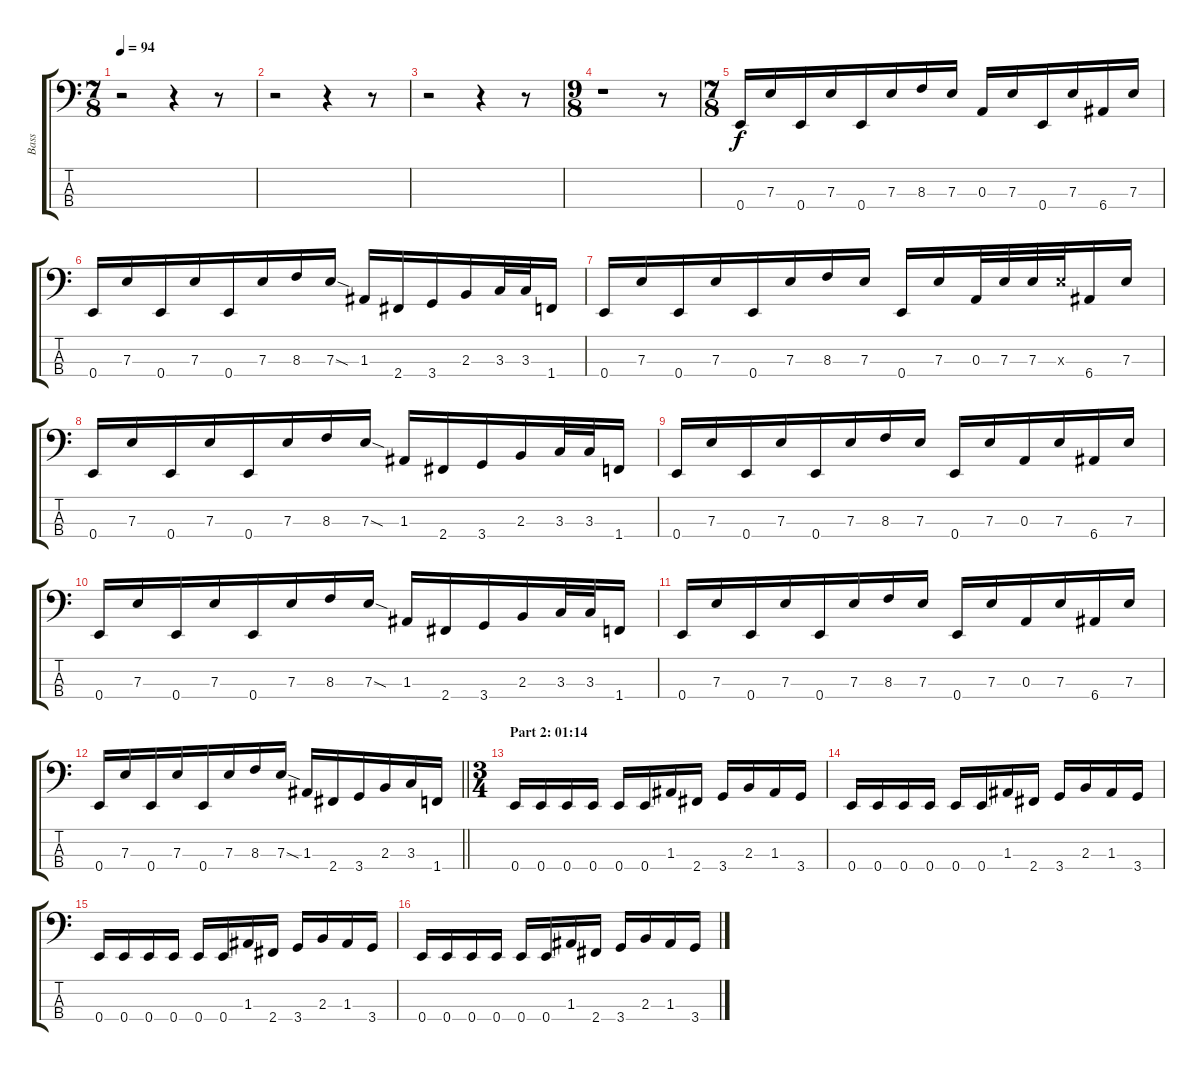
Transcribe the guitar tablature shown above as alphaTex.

\track ("Bass" "Bass") {instrument electricbasspick}
\staff {score tabs}
\tuning (G2 D2 A1 E1) {hide}
\ts (7 8)
\tempo 94
\clef f4
\ks c
r.2{dy f} r.4 r.8 |
r.2 r.4 r.8 |
r.2 r.4 r.8 |
\ts (9 8)
r.1 r.8 |
\ts (7 8)
0.4.16 7.3.16 0.4.16 7.3.16 0.4.16 7.3.16 8.3.16 7.3.16 0.3.16 7.3.16 0.4.16 7.3.16 6.4.16 7.3.16 |
0.4.16 7.3.16 0.4.16 7.3.16 0.4.16 7.3.16 8.3.16 7.3{sod}.16 1.3.16 2.4.16 3.4.16 2.3.16 3.3.32 3.3.32 1.4.16 |
0.4.16 7.3.16 0.4.16 7.3.16 0.4.16 7.3.16 8.3.16 7.3.16 0.4.16 7.3.16 0.3.32 7.3.32 7.3.32 7.3{x}.32 6.4.16 7.3.16 |
0.4.16 7.3.16 0.4.16 7.3.16 0.4.16 7.3.16 8.3.16 7.3{sod}.16 1.3.16 2.4.16 3.4.16 2.3.16 3.3.32 3.3.32 1.4.16 |
0.4.16 7.3.16 0.4.16 7.3.16 0.4.16 7.3.16 8.3.16 7.3.16 0.4.16 7.3.16 0.3.16 7.3.16 6.4.16 7.3.16 |
0.4.16 7.3.16 0.4.16 7.3.16 0.4.16 7.3.16 8.3.16 7.3{sod}.16 1.3.16 2.4.16 3.4.16 2.3.16 3.3.32 3.3.32 1.4.16 |
0.4.16 7.3.16 0.4.16 7.3.16 0.4.16 7.3.16 8.3.16 7.3.16 0.4.16 7.3.16 0.3.16 7.3.16 6.4.16 7.3.16 |
\barLineRight lightlight
0.4.16 7.3.16 0.4.16 7.3.16 0.4.16 7.3.16 8.3.16 7.3{sod}.16 1.3.16 2.4.16 3.4.16 2.3.16 3.3.16 1.4.16 |
\ts (3 4)
\section ("" "Part 2: 01:14")
0.4.16 0.4.16 0.4.16 0.4.16 0.4.16 0.4.16 1.3.16 2.4.16 3.4.16 2.3.16 1.3.16 3.4.16 |
0.4.16 0.4.16 0.4.16 0.4.16 0.4.16 0.4.16 1.3.16 2.4.16 3.4.16 2.3.16 1.3.16 3.4.16 |
0.4.16 0.4.16 0.4.16 0.4.16 0.4.16 0.4.16 1.3.16 2.4.16 3.4.16 2.3.16 1.3.16 3.4.16 |
0.4.16 0.4.16 0.4.16 0.4.16 0.4.16 0.4.16 1.3.16 2.4.16 3.4.16 2.3.16 1.3.16 3.4.16
